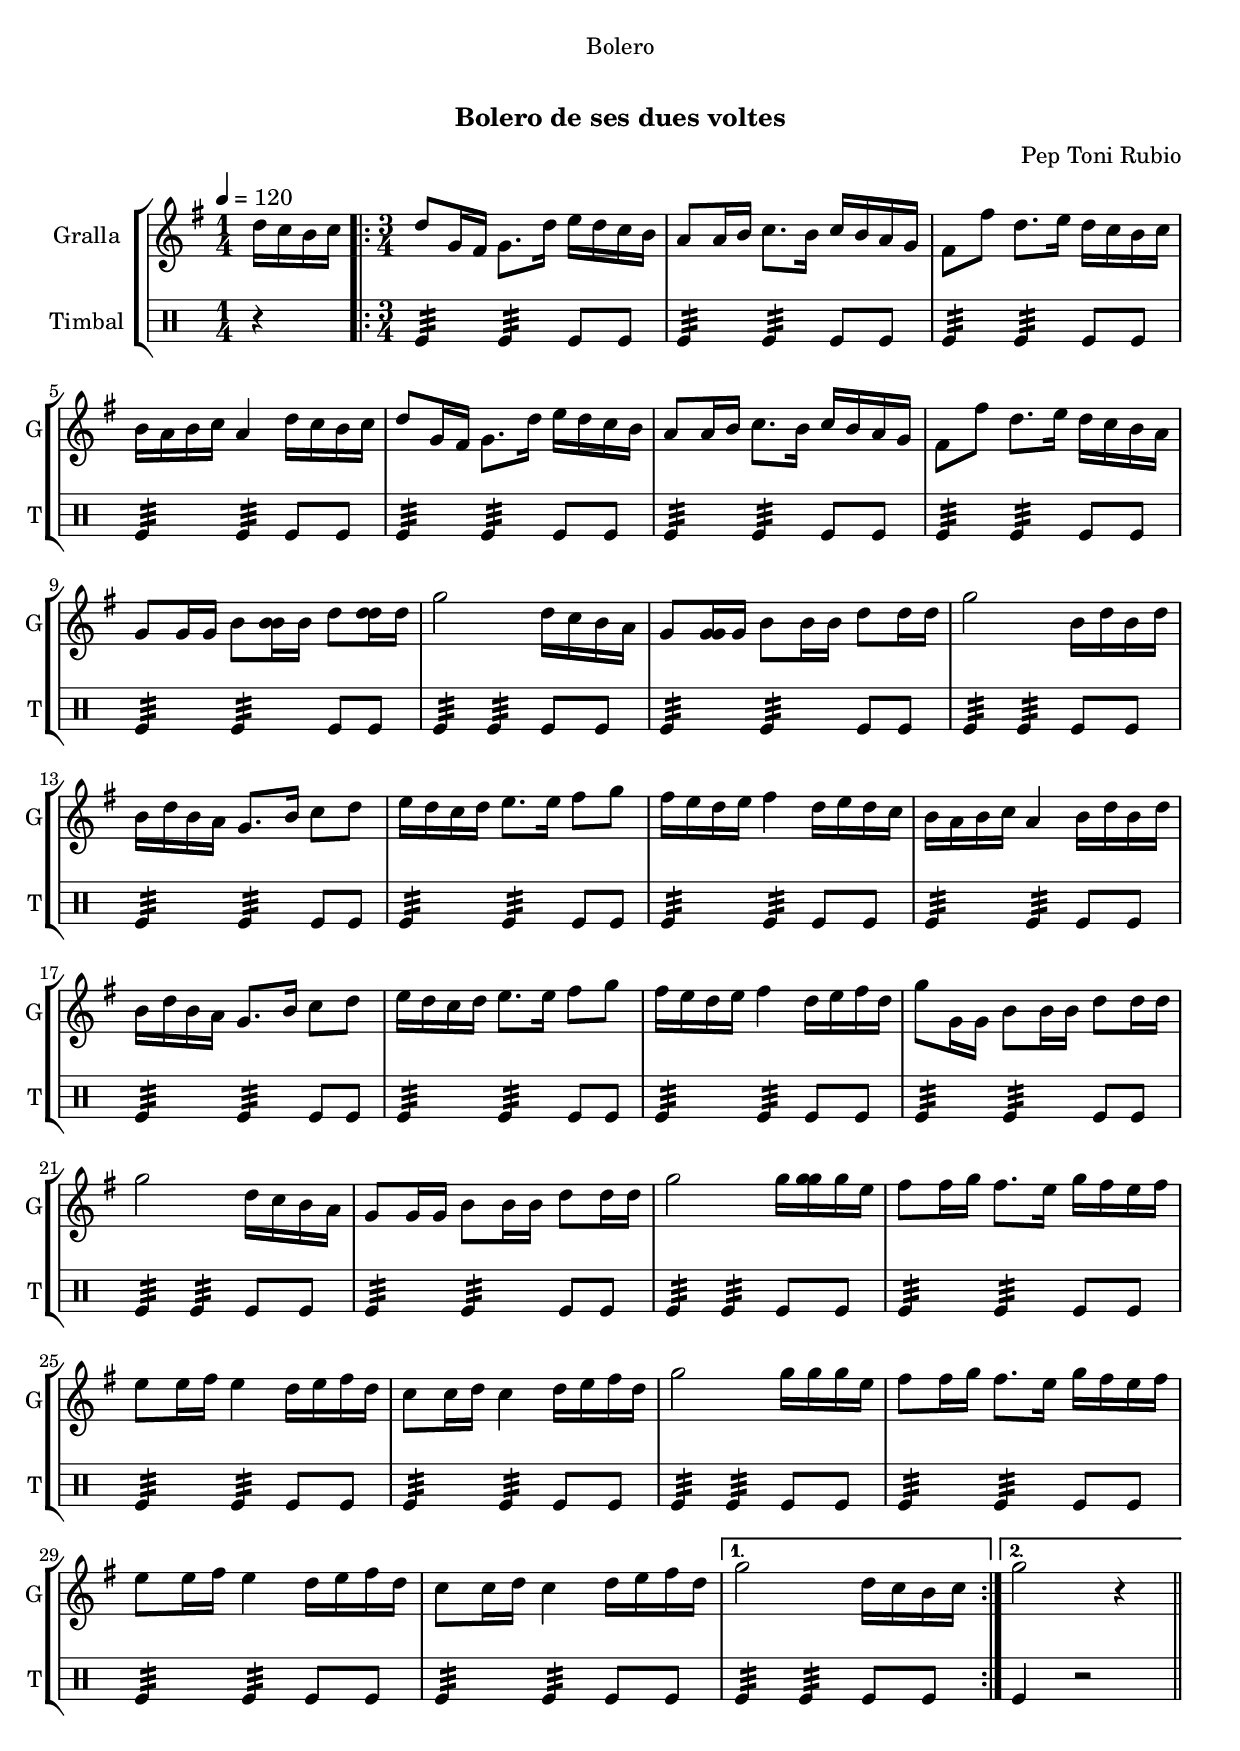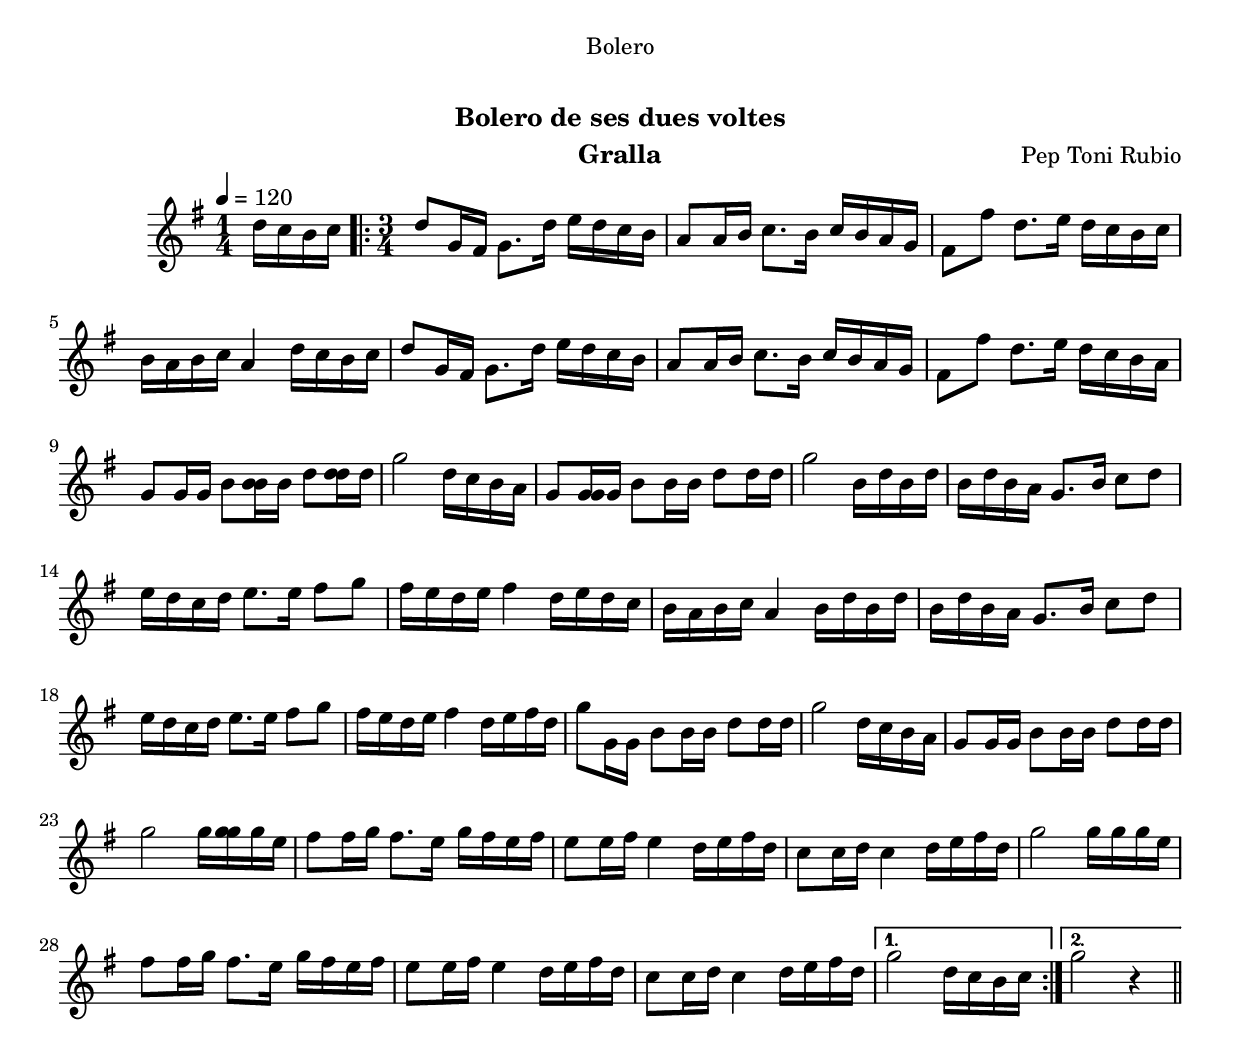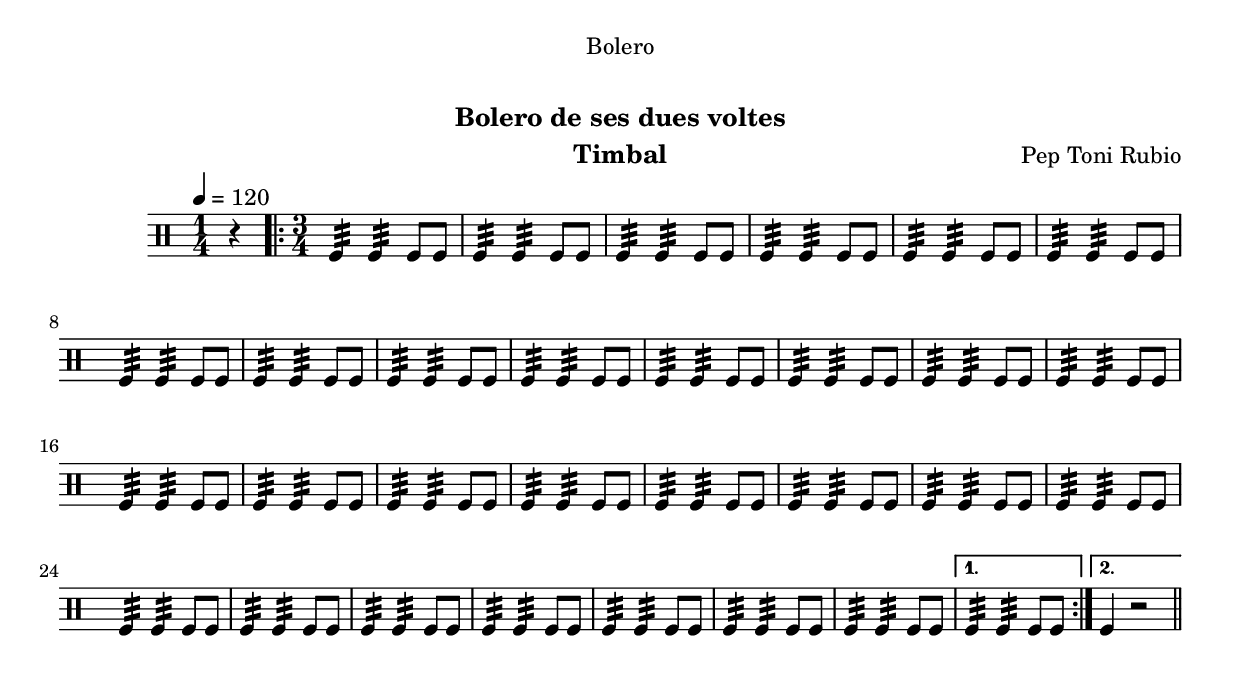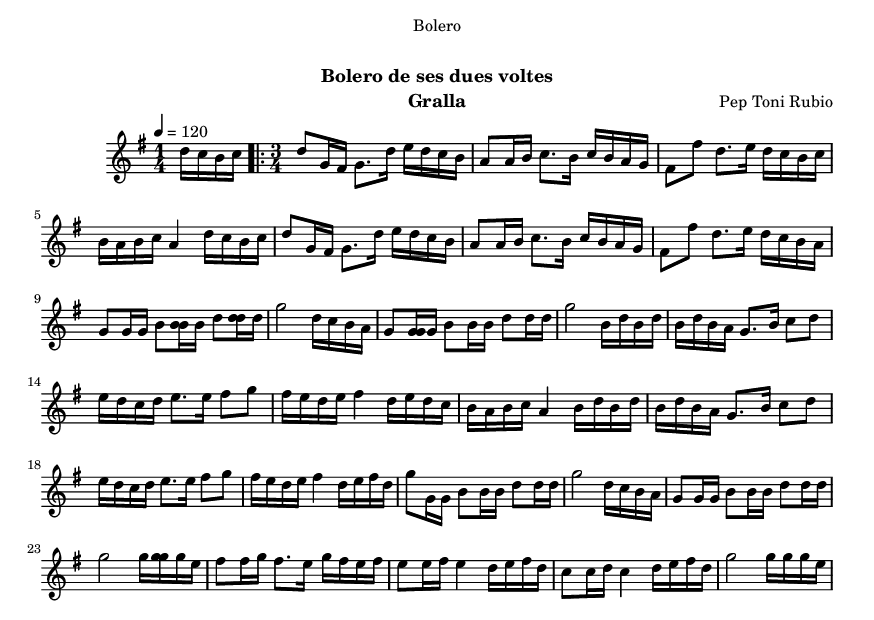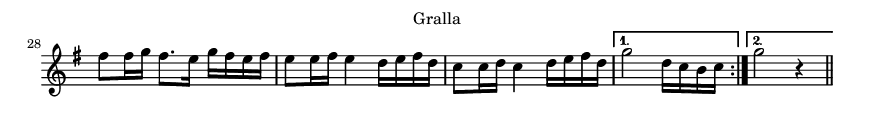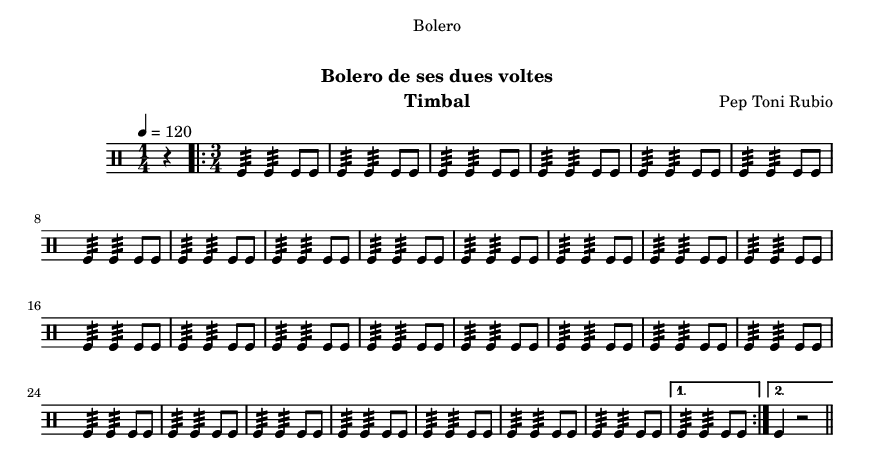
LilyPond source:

\version "2.16.0"

\header {
  dedication="Bolero"
  title="    "
  subtitle="Bolero de ses dues voltes"
  subsubtitle=""
  poet=""
  meter=""
  piece=""
  composer="Pep Toni Rubio"
  arranger=""
  opus=""
  instrument=""
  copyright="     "
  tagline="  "
}

liniaroAa =
\relative d''
{
  \tempo 4=120
  \clef treble
  \key g \major
  \time 1/4
  d16 c b c  |
  \time 3/4   \repeat volta 2 { d8 g,16 fis g8. d'16 e d c b  |
  a8 a16 b c8. b16 c b a g  |
  fis8 fis' d8. e16 d c b c  |
  %05
  b16 a b c a4 d16 c b c  |
  d8 g,16 fis g8. d'16 e d c b  |
  a8 a16 b c8. b16 c b a g  |
  fis8 fis' d8. e16 d c b a  |
  g8 g16 g b8 <b b>16 b d8 <d d>16 d  |
  %10
  g2 d16 c b a  |
  g8 <g g>16 g b8 b16 b d8 d16 d  |
  g2 b,16 d b d  |
  b16 d b a g8. b16 c8 d  |
  e16 d c d e8. e16 fis8 g  |
  %15
  fis16 e d e fis4 d16 e d c  |
  b16 a b c a4 b16 d b d  |
  b16 d b a g8. b16 c8 d  |
  e16 d c d e8. e16 fis8 g  |
  fis16 e d e fis4 d16 e fis d  |
  %20
  g8 g,16 g b8 b16 b d8 d16 d  |
  g2 d16 c b a  |
  g8 g16 g b8 b16 b d8 d16 d  |
  g2 g16 <g g> g e  |
  fis8 fis16 g fis8. e16 g fis e fis  |
  %25
  e8 e16 fis e4 d16 e fis d  |
  c8 c16 d c4 d16 e fis d  |
  g2 g16 g g e  |
  fis8 fis16 g fis8. e16 g fis e fis  |
  e8 e16 fis e4 d16 e fis d  |
  %30
  c8 c16 d c4 d16 e fis d }
  \alternative { { g2 d16 c b c }
  { g'2 r4 } } \bar "||" % kompletite
}

liniaroAb =
\drummode
{
  \tempo 4=120
  \time 1/4
  r4  |
  \time 3/4   \repeat volta 2 { tomfl4:32 tomfl:32 tomfl8 tomfl  |
  tomfl4:32 tomfl:32 tomfl8 tomfl  |
  tomfl4:32 tomfl:32 tomfl8 tomfl  |
  %05
  tomfl4:32 tomfl:32 tomfl8 tomfl  |
  tomfl4:32 tomfl:32 tomfl8 tomfl  |
  tomfl4:32 tomfl:32 tomfl8 tomfl  |
  tomfl4:32 tomfl:32 tomfl8 tomfl  |
  tomfl4:32 tomfl:32 tomfl8 tomfl  |
  %10
  tomfl4:32 tomfl:32 tomfl8 tomfl  |
  tomfl4:32 tomfl:32 tomfl8 tomfl  |
  tomfl4:32 tomfl:32 tomfl8 tomfl  |
  tomfl4:32 tomfl:32 tomfl8 tomfl  |
  tomfl4:32 tomfl:32 tomfl8 tomfl  |
  %15
  tomfl4:32 tomfl:32 tomfl8 tomfl  |
  tomfl4:32 tomfl:32 tomfl8 tomfl  |
  tomfl4:32 tomfl:32 tomfl8 tomfl  |
  tomfl4:32 tomfl:32 tomfl8 tomfl  |
  tomfl4:32 tomfl:32 tomfl8 tomfl  |
  %20
  tomfl4:32 tomfl:32 tomfl8 tomfl  |
  tomfl4:32 tomfl:32 tomfl8 tomfl  |
  tomfl4:32 tomfl:32 tomfl8 tomfl  |
  tomfl4:32 tomfl:32 tomfl8 tomfl  |
  tomfl4:32 tomfl:32 tomfl8 tomfl  |
  %25
  tomfl4:32 tomfl:32 tomfl8 tomfl  |
  tomfl4:32 tomfl:32 tomfl8 tomfl  |
  tomfl4:32 tomfl:32 tomfl8 tomfl  |
  tomfl4:32 tomfl:32 tomfl8 tomfl  |
  tomfl4:32 tomfl:32 tomfl8 tomfl  |
  %30
  tomfl4:32 tomfl:32 tomfl8 tomfl }
  \alternative { { tomfl4:32 tomfl:32 tomfl8 tomfl }
  { tomfl4 r2 } } \bar "||" % kompletite
}

\book {

\paper {
  print-page-number = false
}

\bookpart {
  \score {
    \new StaffGroup {
      \override Score.RehearsalMark #'self-alignment-X = #LEFT
      <<
        \new Staff \with {instrumentName = #"Gralla" shortInstrumentName = #"G"} \liniaroAa
        \new DrumStaff \with {instrumentName = #"Timbal" shortInstrumentName = #"T"} \liniaroAb
      >>
    }
    \layout {}
  }\score { \unfoldRepeats
    \new StaffGroup {
      \override Score.RehearsalMark #'self-alignment-X = #LEFT
      <<
        \new Staff \with {instrumentName = #"Gralla" shortInstrumentName = #"G"} \liniaroAa
        \new DrumStaff \with {instrumentName = #"Timbal" shortInstrumentName = #"T"} \liniaroAb
      >>
    }
    \midi {}
  }
}

\bookpart {
  \header {instrument="Gralla"}
  \score {
    \new StaffGroup {
      \override Score.RehearsalMark #'self-alignment-X = #LEFT
      <<
        \new Staff \liniaroAa
      >>
    }
    \layout {}
  }\score { \unfoldRepeats
    \new StaffGroup {
      \override Score.RehearsalMark #'self-alignment-X = #LEFT
      <<
        \new Staff \liniaroAa
      >>
    }
    \midi {}
  }
}

\bookpart {
  \header {instrument="Timbal"}
  \score {
    \new StaffGroup {
      \override Score.RehearsalMark #'self-alignment-X = #LEFT
      <<
        \new DrumStaff \liniaroAb
      >>
    }
    \layout {}
  }\score { \unfoldRepeats
    \new StaffGroup {
      \override Score.RehearsalMark #'self-alignment-X = #LEFT
      <<
        \new DrumStaff \liniaroAb
      >>
    }
    \midi {}
  }
}

}

\book {

\paper {
  print-page-number = false
  #(set-paper-size "a6landscape")
  #(layout-set-staff-size 14)
}

\bookpart {
  \header {instrument="Gralla"}
  \score {
    \new StaffGroup {
      \override Score.RehearsalMark #'self-alignment-X = #LEFT
      <<
        \new Staff \liniaroAa
      >>
    }
    \layout {}
  }
}

\bookpart {
  \header {instrument="Timbal"}
  \score {
    \new StaffGroup {
      \override Score.RehearsalMark #'self-alignment-X = #LEFT
      <<
        \new DrumStaff \liniaroAb
      >>
    }
    \layout {}
  }
}

}

